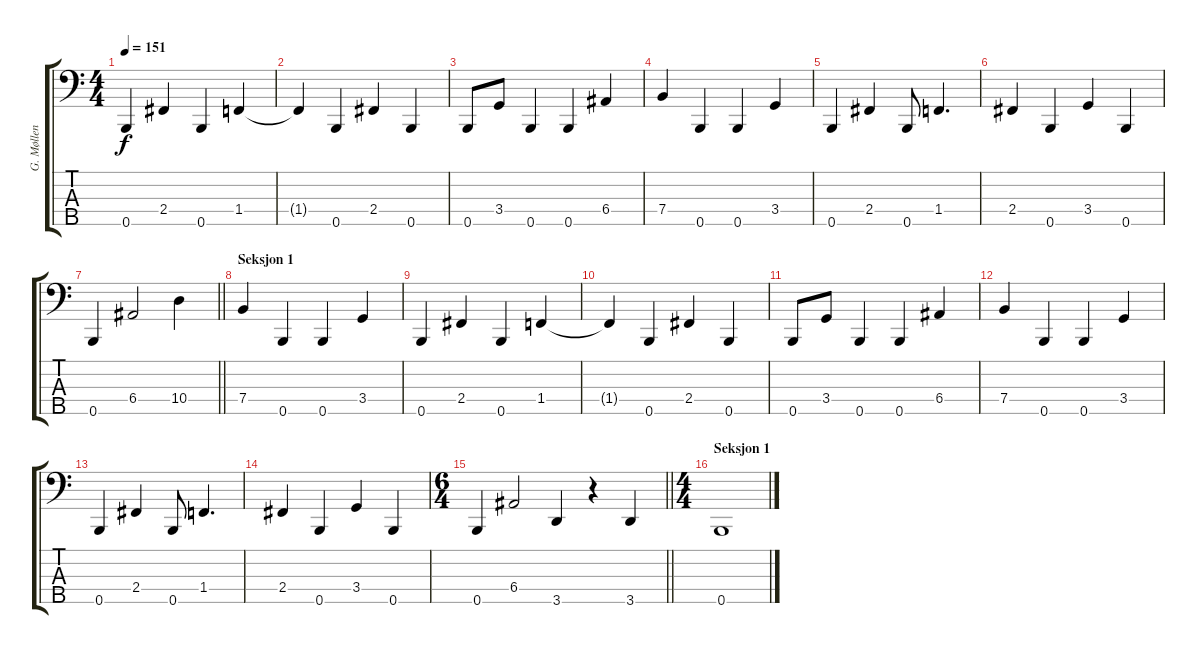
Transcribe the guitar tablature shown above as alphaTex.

\track ("G. Møllen" "G. Møllen") {instrument electricbassfinger}
\staff {score tabs}
\tuning (G2 D2 A1 E1 B0) {hide}
\ts (4 4)
\tempo 151
\clef f4
\ks c
0.5.4{dy f} 2.4.4 0.5.4 1.4.4 |
1.4{t}.4 0.5.4 2.4.4 0.5.4 |
0.5.8 3.4.8 0.5.4 0.5.4 6.4.4 |
7.4.4 0.5.4 0.5.4 3.4.4 |
0.5.4 2.4.4 0.5.8 1.4.4{d} |
2.4.4 0.5.4 3.4.4 0.5.4 |
\barLineRight lightlight
0.5.4 6.4.2 10.4.4 |
\section ("" "Seksjon 1")
7.4.4 0.5.4 0.5.4 3.4.4 |
0.5.4 2.4.4 0.5.4 1.4.4 |
1.4{t}.4 0.5.4 2.4.4 0.5.4 |
0.5.8 3.4.8 0.5.4 0.5.4 6.4.4 |
7.4.4 0.5.4 0.5.4 3.4.4 |
0.5.4 2.4.4 0.5.8 1.4.4{d} |
2.4.4 0.5.4 3.4.4 0.5.4 |
\ts (6 4)
\barLineRight lightlight
0.5.4 6.4.2 3.5.4 r.4 3.5.4 |
\ts (4 4)
\section ("" "Seksjon 1")
0.5.1
